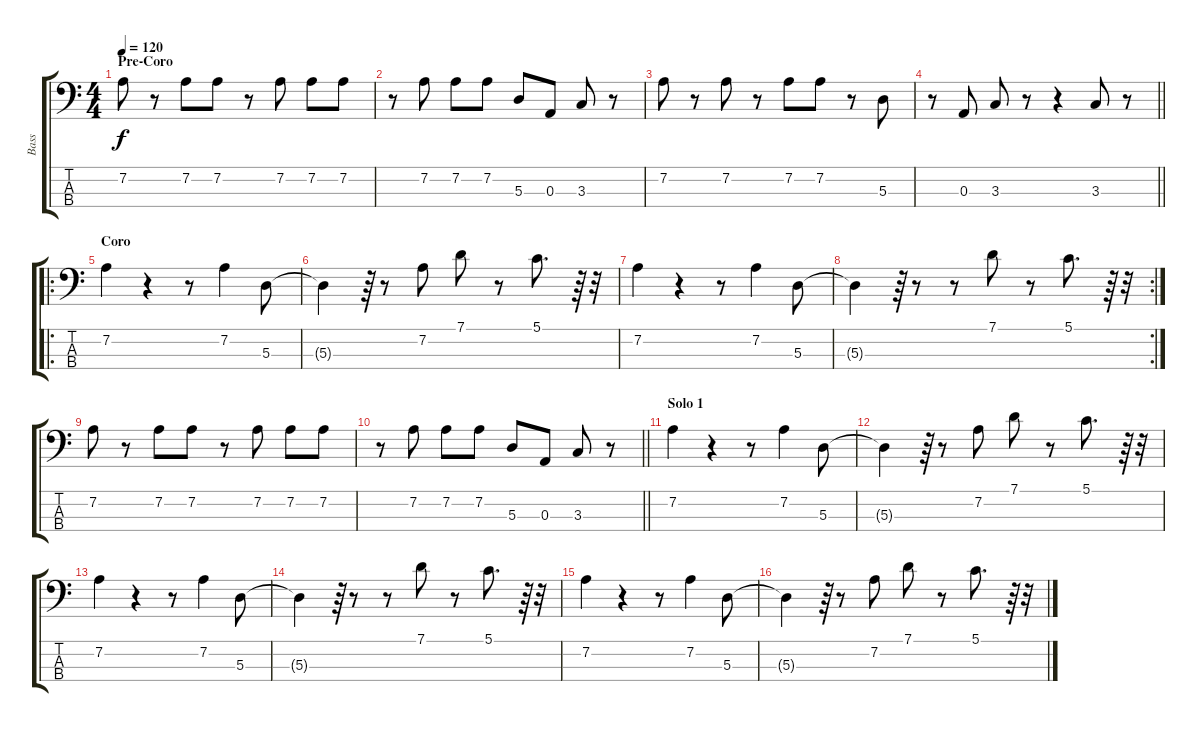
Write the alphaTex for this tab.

\track ("Bass" "Bass") {instrument electricbassfinger}
\staff {score tabs}
\tuning (G2 D2 A1 E1) {hide}
\ts (4 4)
\section ("" "Pre-Coro")
\tempo 120
\clef f4
\ks c
7.2.8{dy f} r.8 7.2.8 7.2.8 r.8 7.2.8 7.2.8 7.2.8 |
r.8 7.2.8 7.2.8 7.2.8 5.3.8 0.3.8 3.3.8 r.8 |
7.2.8 r.8 7.2.8 r.8 7.2.8 7.2.8 r.8 5.3.8 |
\barLineRight lightlight
r.8 0.3.8 3.3.8 r.8 r.4 3.3.8 r.8 |
\ro
\section ("" "Coro")
7.2.4 r.4 r.8 7.2.4 5.3.8 |
5.3{t}.4 r.64 r.8 7.2.8 7.1.8 r.8 5.1.8{d} r.64 r.32 |
7.2.4 r.4 r.8 7.2.4 5.3.8 |
\rc 2
5.3{t}.4 r.64 r.8 r.8 7.1.8 r.8 5.1.8{d} r.64 r.32 |
7.2.8 r.8 7.2.8 7.2.8 r.8 7.2.8 7.2.8 7.2.8 |
\barLineRight lightlight
r.8 7.2.8 7.2.8 7.2.8 5.3.8 0.3.8 3.3.8 r.8 |
\section ("" "Solo 1")
7.2.4 r.4 r.8 7.2.4 5.3.8 |
5.3{t}.4 r.64 r.8 7.2.8 7.1.8 r.8 5.1.8{d} r.64 r.32 |
7.2.4 r.4 r.8 7.2.4 5.3.8 |
5.3{t}.4 r.64 r.8 r.8 7.1.8 r.8 5.1.8{d} r.64 r.32 |
7.2.4 r.4 r.8 7.2.4 5.3.8 |
5.3{t}.4 r.64 r.8 7.2.8 7.1.8 r.8 5.1.8{d} r.64 r.32
